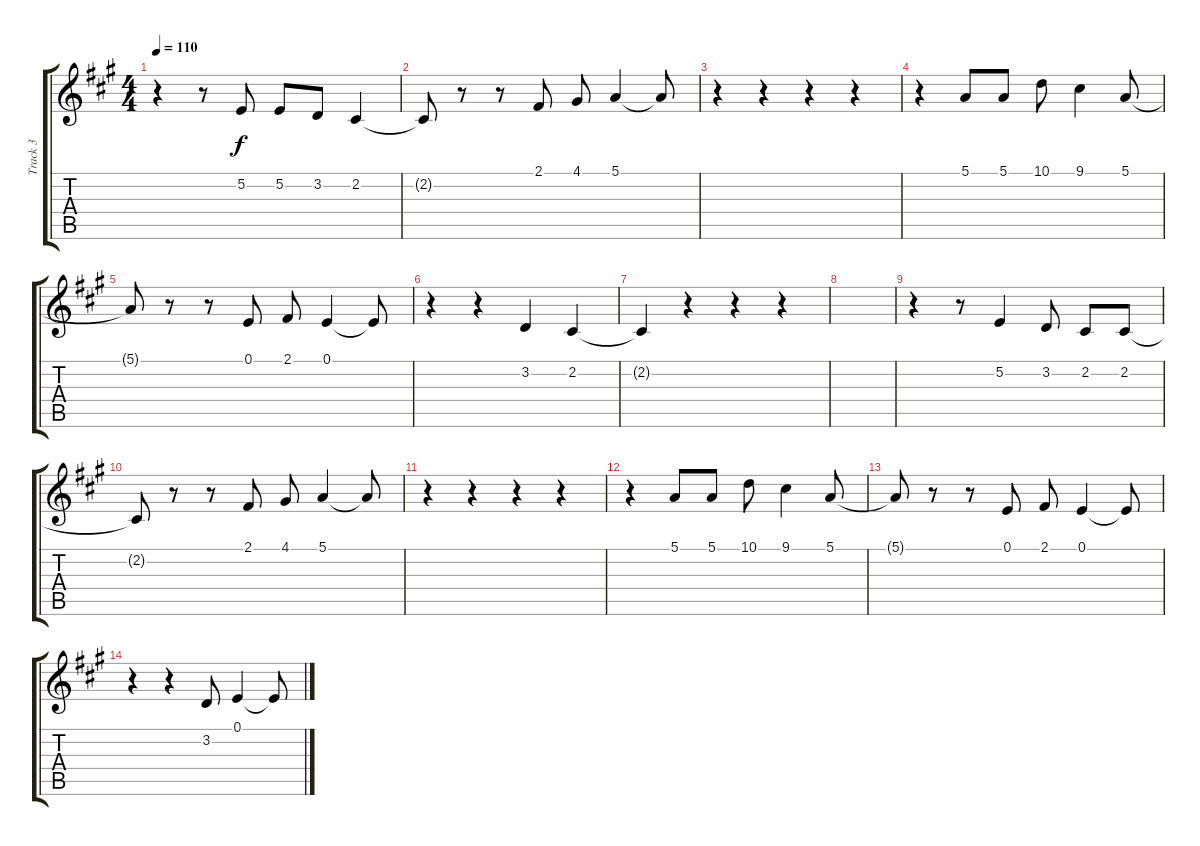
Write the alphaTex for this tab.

\track ("Track 3" "Track 3") {instrument oboe}
\staff {score tabs}
\tuning (E4 B3 G3 D3 A2 E2) {hide}
\ts (4 4)
\tempo 110
\clef g2
\ks a
r.4{dy f} r.8 5.2.8 5.2.8 3.2.8 2.2.4 |
2.2{t}.8 r.8 r.8 2.1.8 4.1.8 5.1.4 5.1{t}.8 |
r.4 r.4 r.4 r.4 |
r.4 5.1.8 5.1.8 10.1.8 9.1.4 5.1.8 |
5.1{t}.8 r.8 r.8 0.1.8 2.1.8 0.1.4 0.1{t}.8 |
r.4 r.4 3.2.4 2.2.4 |
2.2{t}.4 r.4 r.4 r.4 |
|
r.4 r.8 5.2.4 3.2.8 2.2.8 2.2.8 |
2.2{t}.8 r.8 r.8 2.1.8 4.1.8 5.1.4 5.1{t}.8 |
r.4 r.4 r.4 r.4 |
r.4 5.1.8 5.1.8 10.1.8 9.1.4 5.1.8 |
5.1{t}.8 r.8 r.8 0.1.8 2.1.8 0.1.4 0.1{t}.8 |
r.4 r.4 3.2.8 0.1.4 0.1{t}.8
